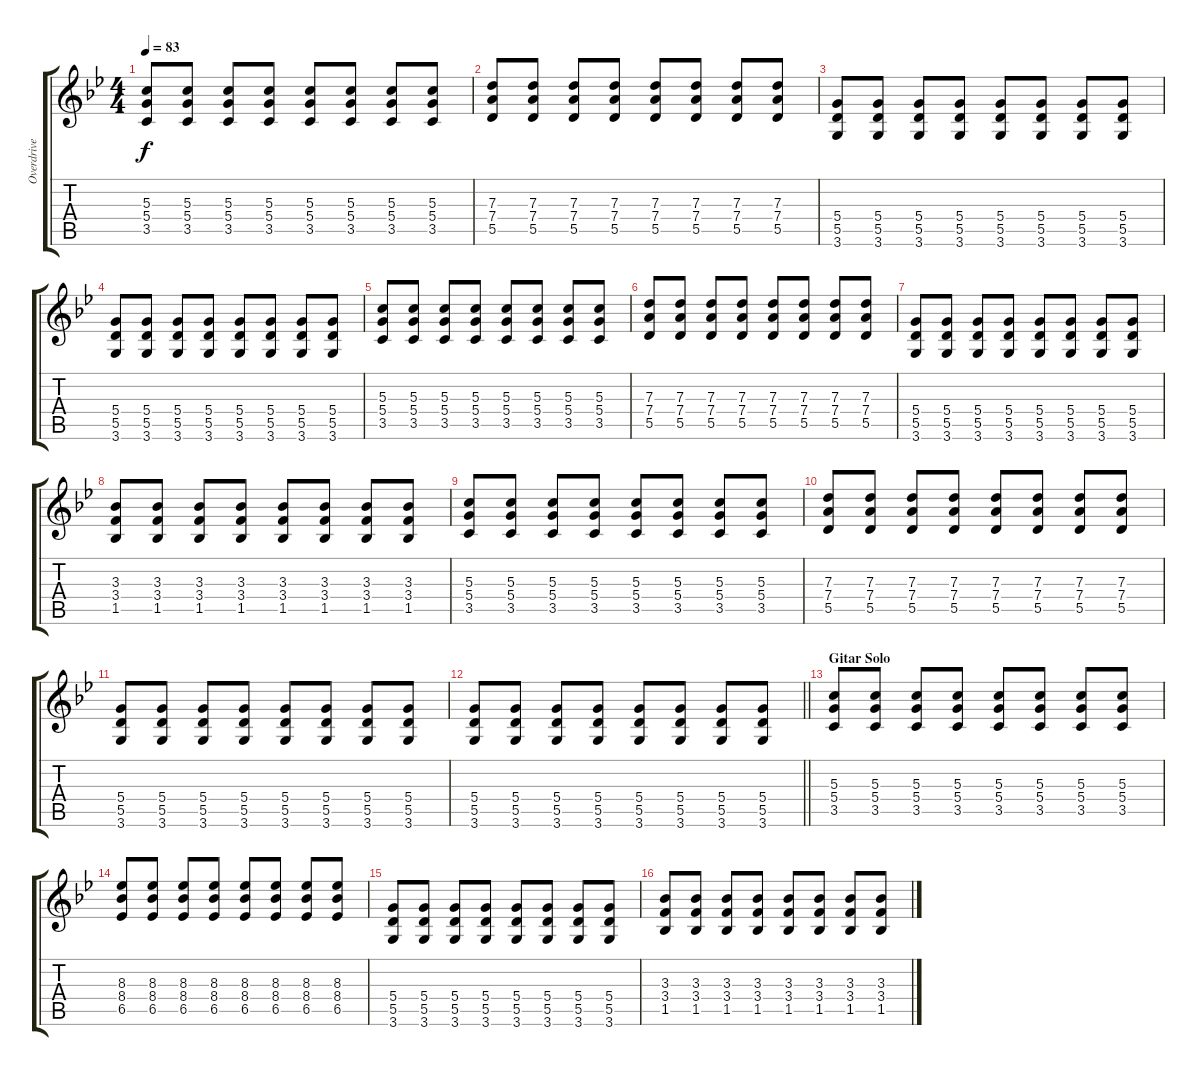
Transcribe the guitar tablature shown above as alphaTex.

\track ("Overdrive Guitar" "Overdrive ") {instrument overdrivenguitar}
\staff {score tabs}
\tuning (E4 B3 G3 D3 A2 E2) {hide}
\ts (4 4)
\tempo 83
\clef g2
\ks gminor
(5.3 5.4 3.5).8{dy f} (5.3 5.4 3.5).8 (5.3 5.4 3.5).8 (5.3 5.4 3.5).8 (5.3 5.4 3.5).8 (5.3 5.4 3.5).8 (5.3 5.4 3.5).8 (5.3 5.4 3.5).8 |
(7.3 7.4 5.5).8 (7.3 7.4 5.5).8 (7.3 7.4 5.5).8 (7.3 7.4 5.5).8 (7.3 7.4 5.5).8 (7.3 7.4 5.5).8 (7.3 7.4 5.5).8 (7.3 7.4 5.5).8 |
(5.4 5.5 3.6).8 (5.4 5.5 3.6).8 (5.4 5.5 3.6).8 (5.4 5.5 3.6).8 (5.4 5.5 3.6).8 (5.4 5.5 3.6).8 (5.4 5.5 3.6).8 (5.4 5.5 3.6).8 |
(5.4 5.5 3.6).8 (5.4 5.5 3.6).8 (5.4 5.5 3.6).8 (5.4 5.5 3.6).8 (5.4 5.5 3.6).8 (5.4 5.5 3.6).8 (5.4 5.5 3.6).8 (5.4 5.5 3.6).8 |
(5.3 5.4 3.5).8 (5.3 5.4 3.5).8 (5.3 5.4 3.5).8 (5.3 5.4 3.5).8 (5.3 5.4 3.5).8 (5.3 5.4 3.5).8 (5.3 5.4 3.5).8 (5.3 5.4 3.5).8 |
(7.3 7.4 5.5).8 (7.3 7.4 5.5).8 (7.3 7.4 5.5).8 (7.3 7.4 5.5).8 (7.3 7.4 5.5).8 (7.3 7.4 5.5).8 (7.3 7.4 5.5).8 (7.3 7.4 5.5).8 |
(5.4 5.5 3.6).8 (5.4 5.5 3.6).8 (5.4 5.5 3.6).8 (5.4 5.5 3.6).8 (5.4 5.5 3.6).8 (5.4 5.5 3.6).8 (5.4 5.5 3.6).8 (5.4 5.5 3.6).8 |
(3.3 3.4 1.5).8 (3.3 3.4 1.5).8 (3.3 3.4 1.5).8 (3.3 3.4 1.5).8 (3.3 3.4 1.5).8 (3.3 3.4 1.5).8 (3.3 3.4 1.5).8 (3.3 3.4 1.5).8 |
(5.3 5.4 3.5).8 (5.3 5.4 3.5).8 (5.3 5.4 3.5).8 (5.3 5.4 3.5).8 (5.3 5.4 3.5).8 (5.3 5.4 3.5).8 (5.3 5.4 3.5).8 (5.3 5.4 3.5).8 |
(7.3 7.4 5.5).8 (7.3 7.4 5.5).8 (7.3 7.4 5.5).8 (7.3 7.4 5.5).8 (7.3 7.4 5.5).8 (7.3 7.4 5.5).8 (7.3 7.4 5.5).8 (7.3 7.4 5.5).8 |
(5.4 5.5 3.6).8 (5.4 5.5 3.6).8 (5.4 5.5 3.6).8 (5.4 5.5 3.6).8 (5.4 5.5 3.6).8 (5.4 5.5 3.6).8 (5.4 5.5 3.6).8 (5.4 5.5 3.6).8 |
\barLineRight lightlight
(5.4 5.5 3.6).8 (5.4 5.5 3.6).8 (5.4 5.5 3.6).8 (5.4 5.5 3.6).8 (5.4 5.5 3.6).8 (5.4 5.5 3.6).8 (5.4 5.5 3.6).8 (5.4 5.5 3.6).8 |
\section ("" "Gitar Solo")
(5.3 5.4 3.5).8 (5.3 5.4 3.5).8 (5.3 5.4 3.5).8 (5.3 5.4 3.5).8 (5.3 5.4 3.5).8 (5.3 5.4 3.5).8 (5.3 5.4 3.5).8 (5.3 5.4 3.5).8 |
(8.3 8.4 6.5).8 (8.3 8.4 6.5).8 (8.3 8.4 6.5).8 (8.3 8.4 6.5).8 (8.3 8.4 6.5).8 (8.3 8.4 6.5).8 (8.3 8.4 6.5).8 (8.3 8.4 6.5).8 |
(5.4 5.5 3.6).8 (5.4 5.5 3.6).8 (5.4 5.5 3.6).8 (5.4 5.5 3.6).8 (5.4 5.5 3.6).8 (5.4 5.5 3.6).8 (5.4 5.5 3.6).8 (5.4 5.5 3.6).8 |
(3.3 3.4 1.5).8 (3.3 3.4 1.5).8 (3.3 3.4 1.5).8 (3.3 3.4 1.5).8 (3.3 3.4 1.5).8 (3.3 3.4 1.5).8 (3.3 3.4 1.5).8 (3.3 3.4 1.5).8
